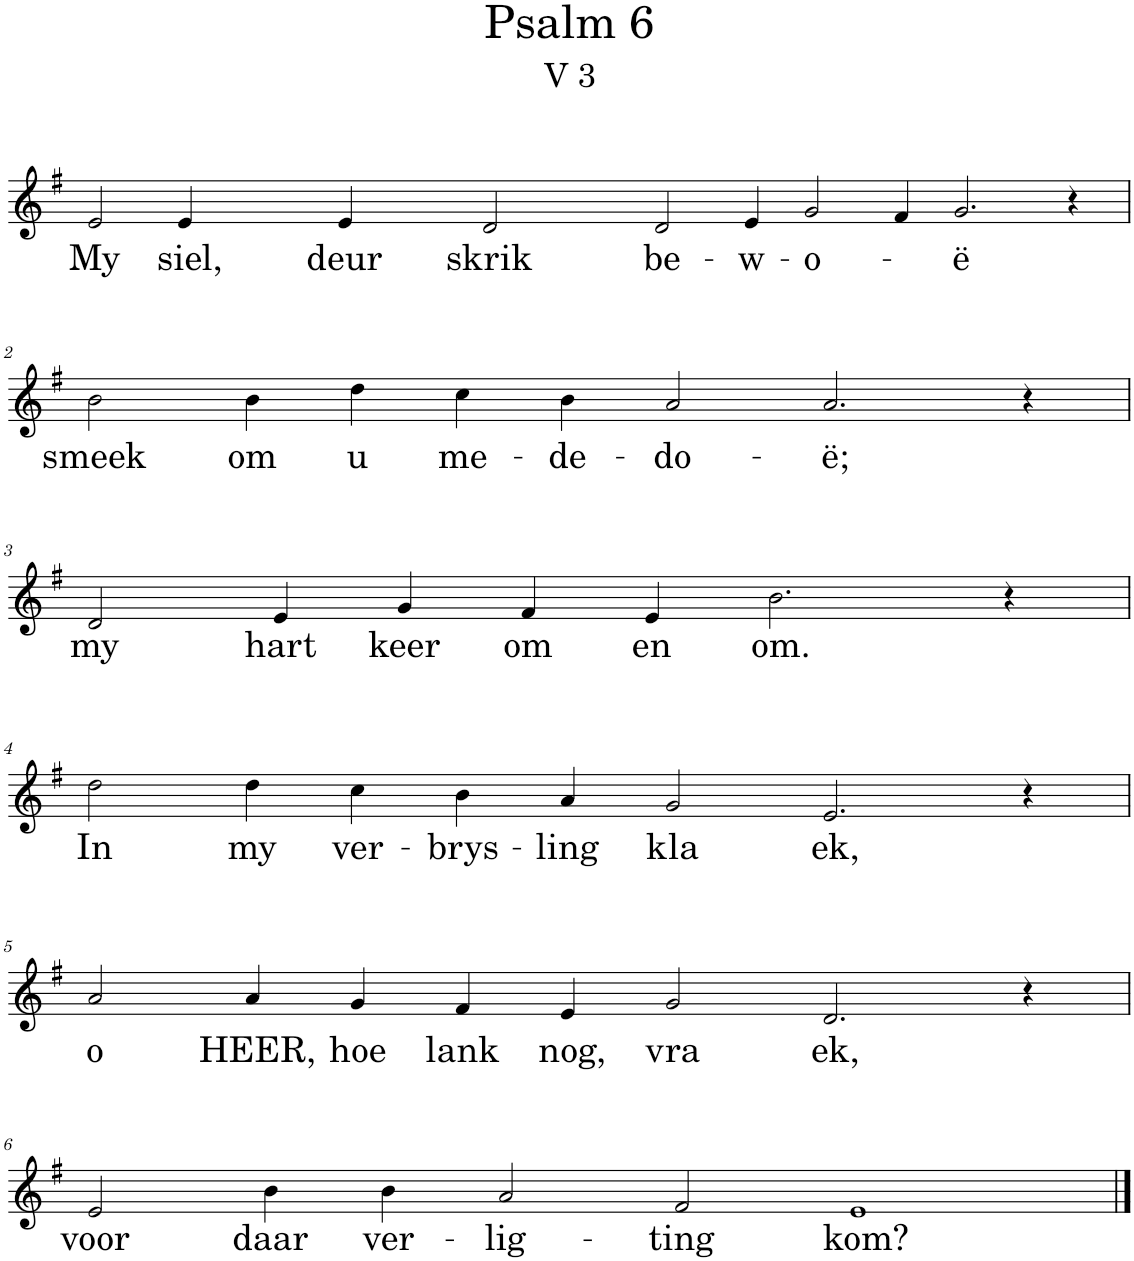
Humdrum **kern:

**kern	**text
*part1	*part1
*staff1	*staff1
*I"Pipe Organ	*
*I'Org.	*
*clefG2	*
*k[f#]	*
*M16/4	*
=1	=1
!	!LO:LY:b
2e/	My
!	!LO:LY:b
4e/	siel,
!	!LO:LY:b
4e/	deur
!	!LO:LY:b
2d/	skrik
!	!LO:LY:b
2d/	be-
!	!LO:LY:b
4e/	-w-
!	!LO:LY:b
2g/	-o-
4f#/	.
!	!LO:LY:b
2.g/	-ë
4r	.
!!LO:LB:g=z
=2	=2
*M12/4	*
!	!LO:LY:b
2b\	smeek
!	!LO:LY:b
4b\	om
!	!LO:LY:b
4dd\	u
!	!LO:LY:b
4cc\	me-
!	!LO:LY:b
4b\	-de-
!	!LO:LY:b
2a/	-do-
!	!LO:LY:b
2.a/	-ë;
4r	.
!!LO:LB:g=z
=3	=3
*M10/4	*
!	!LO:LY:b
2d/	my
!	!LO:LY:b
4e/	hart
!	!LO:LY:b
4g/	keer
!	!LO:LY:b
4f#/	om
!	!LO:LY:b
4e/	en
!	!LO:LY:b
2.b\	om.
4r	.
!!LO:LB:g=z
=4	=4
*M12/4	*
!	!LO:LY:b
2dd\	In
!	!LO:LY:b
4dd\	my
!	!LO:LY:b
4cc\	ver-
!	!LO:LY:b
4b\	-brys-
!	!LO:LY:b
4a/	-ling
!	!LO:LY:b
2g/	kla
!	!LO:LY:b
2.e/	ek,
4r	.
!!LO:LB:g=z
=5	=5
!	!LO:LY:b
2a/	o
!	!LO:LY:b
4a/	HEER,
!	!LO:LY:b
4g/	hoe
!	!LO:LY:b
4f#/	lank
!	!LO:LY:b
4e/	nog,
!	!LO:LY:b
2g/	vra
!	!LO:LY:b
2.d/	ek,
4r	.
!!LO:LB:g=z
=6	=6
!	!LO:LY:b
2e/	voor
!	!LO:LY:b
4b\	daar
!	!LO:LY:b
4b\	ver-
!	!LO:LY:b
2a/	-lig-
!	!LO:LY:b
2f#/	-ting
!	!LO:LY:b
1e	kom?
==	==
*-	*-
